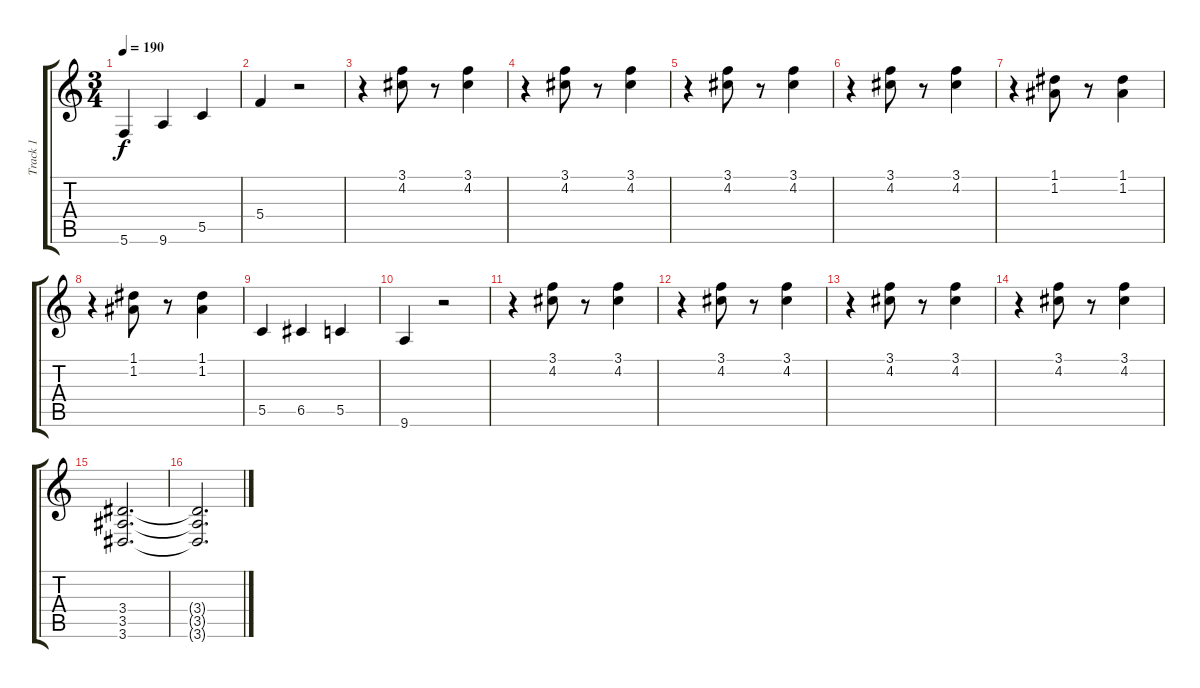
\track ("Track 1" "Track 1") {instrument overdrivenguitar}
\staff {score tabs}
\tuning (D4 A3 F3 C3 G2 C2) {hide}
\ts (3 4)
\tempo 190
\clef g2
\ks c
5.6.4{dy f} 9.6.4 5.5.4 |
5.4.4 r.2 |
r.4 (3.1 4.2).8 r.8 (3.1 4.2).4 |
r.4 (3.1 4.2).8 r.8 (3.1 4.2).4 |
r.4 (3.1 4.2).8 r.8 (3.1 4.2).4 |
r.4 (3.1 4.2).8 r.8 (3.1 4.2).4 |
r.4 (1.1 1.2).8 r.8 (1.1 1.2).4 |
r.4 (1.1 1.2).8 r.8 (1.1 1.2).4 |
5.5.4 6.5.4 5.5.4 |
9.6.4 r.2 |
r.4 (3.1 4.2).8 r.8 (3.1 4.2).4 |
r.4 (3.1 4.2).8 r.8 (3.1 4.2).4 |
r.4 (3.1 4.2).8 r.8 (3.1 4.2).4 |
r.4 (3.1 4.2).8 r.8 (3.1 4.2).4 |
(3.4 3.5 3.6).2{d} |
(3.4{t} 3.5{t} 3.6{t}).2{d}
